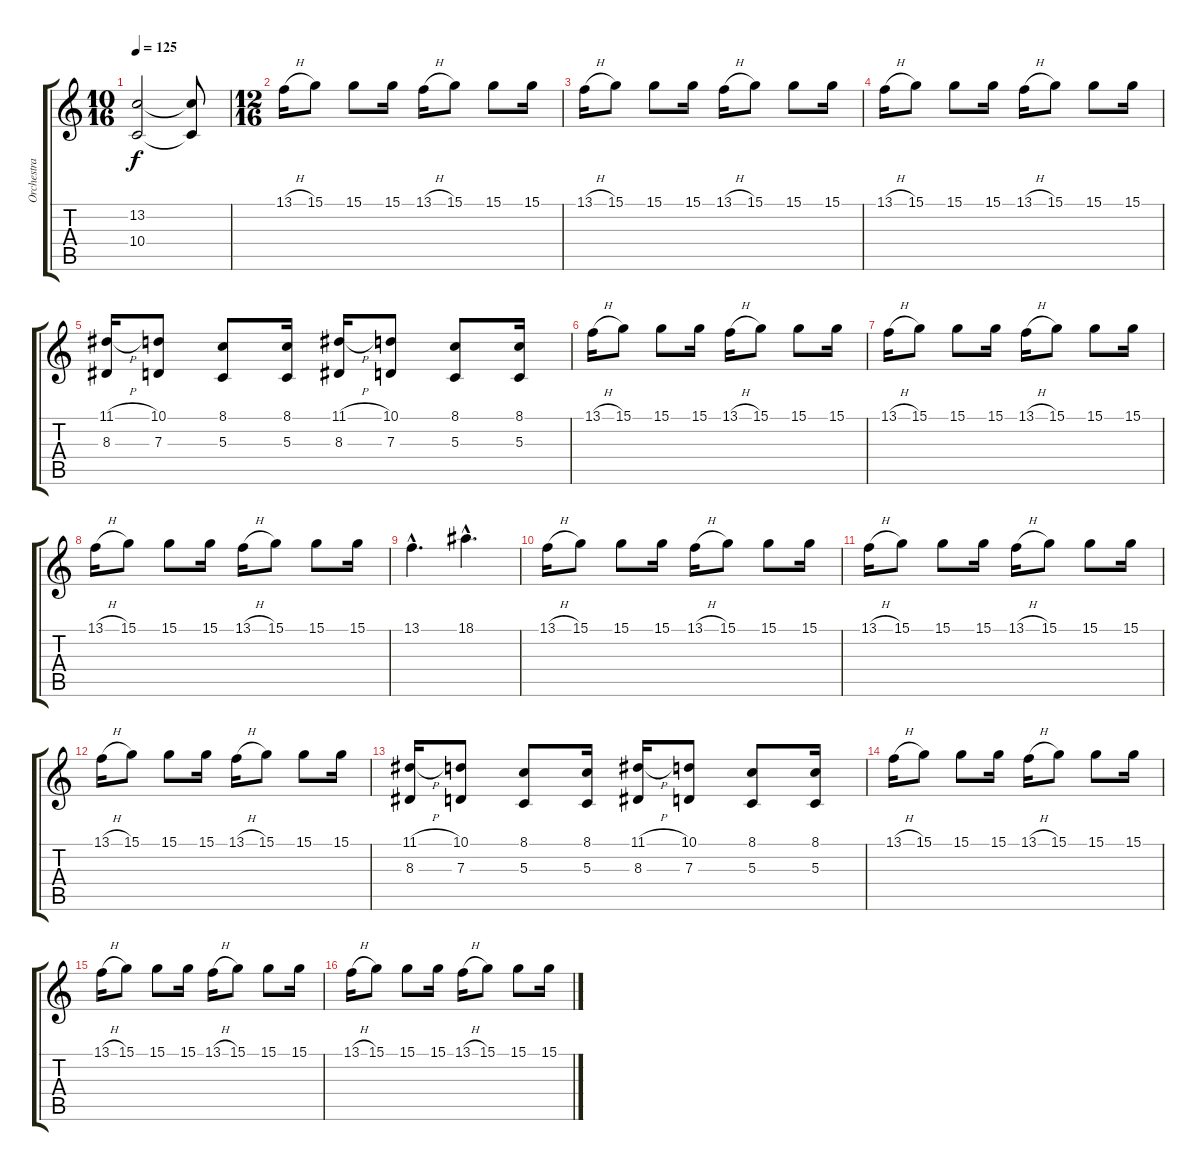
\track ("Orchestra" "Orchestra") {instrument stringensemble1}
\staff {score tabs}
\tuning (E4 B3 G3 D3 A2 E2) {hide}
\ts (10 16)
\tempo 125
\clef g2
\ks c
(13.2 10.4).2{dy f} (13.2{t} 10.4{t}).8 |
\ts (12 16)
13.1{h}.16 15.1.8 15.1.8 15.1.16 13.1{h}.16 15.1.8 15.1.8 15.1.16 |
13.1{h}.16 15.1.8 15.1.8 15.1.16 13.1{h}.16 15.1.8 15.1.8 15.1.16 |
13.1{h}.16 15.1.8 15.1.8 15.1.16 13.1{h}.16 15.1.8 15.1.8 15.1.16 |
(11.1{h} 8.3).16 (10.1 7.3).8 (8.1 5.3).8 (8.1 5.3).16 (11.1{h} 8.3).16 (10.1 7.3).8 (8.1 5.3).8 (8.1 5.3).16 |
13.1{h}.16 15.1.8 15.1.8 15.1.16 13.1{h}.16 15.1.8 15.1.8 15.1.16 |
13.1{h}.16 15.1.8 15.1.8 15.1.16 13.1{h}.16 15.1.8 15.1.8 15.1.16 |
13.1{h}.16 15.1.8 15.1.8 15.1.16 13.1{h}.16 15.1.8 15.1.8 15.1.16 |
13.1{hac}.4{d} 18.1{hac}.4{d} |
13.1{h}.16 15.1.8 15.1.8 15.1.16 13.1{h}.16 15.1.8 15.1.8 15.1.16 |
13.1{h}.16 15.1.8 15.1.8 15.1.16 13.1{h}.16 15.1.8 15.1.8 15.1.16 |
13.1{h}.16 15.1.8 15.1.8 15.1.16 13.1{h}.16 15.1.8 15.1.8 15.1.16 |
(11.1{h} 8.3).16 (10.1 7.3).8 (8.1 5.3).8 (8.1 5.3).16 (11.1{h} 8.3).16 (10.1 7.3).8 (8.1 5.3).8 (8.1 5.3).16 |
13.1{h}.16 15.1.8 15.1.8 15.1.16 13.1{h}.16 15.1.8 15.1.8 15.1.16 |
13.1{h}.16 15.1.8 15.1.8 15.1.16 13.1{h}.16 15.1.8 15.1.8 15.1.16 |
13.1{h}.16 15.1.8 15.1.8 15.1.16 13.1{h}.16 15.1.8 15.1.8 15.1.16
